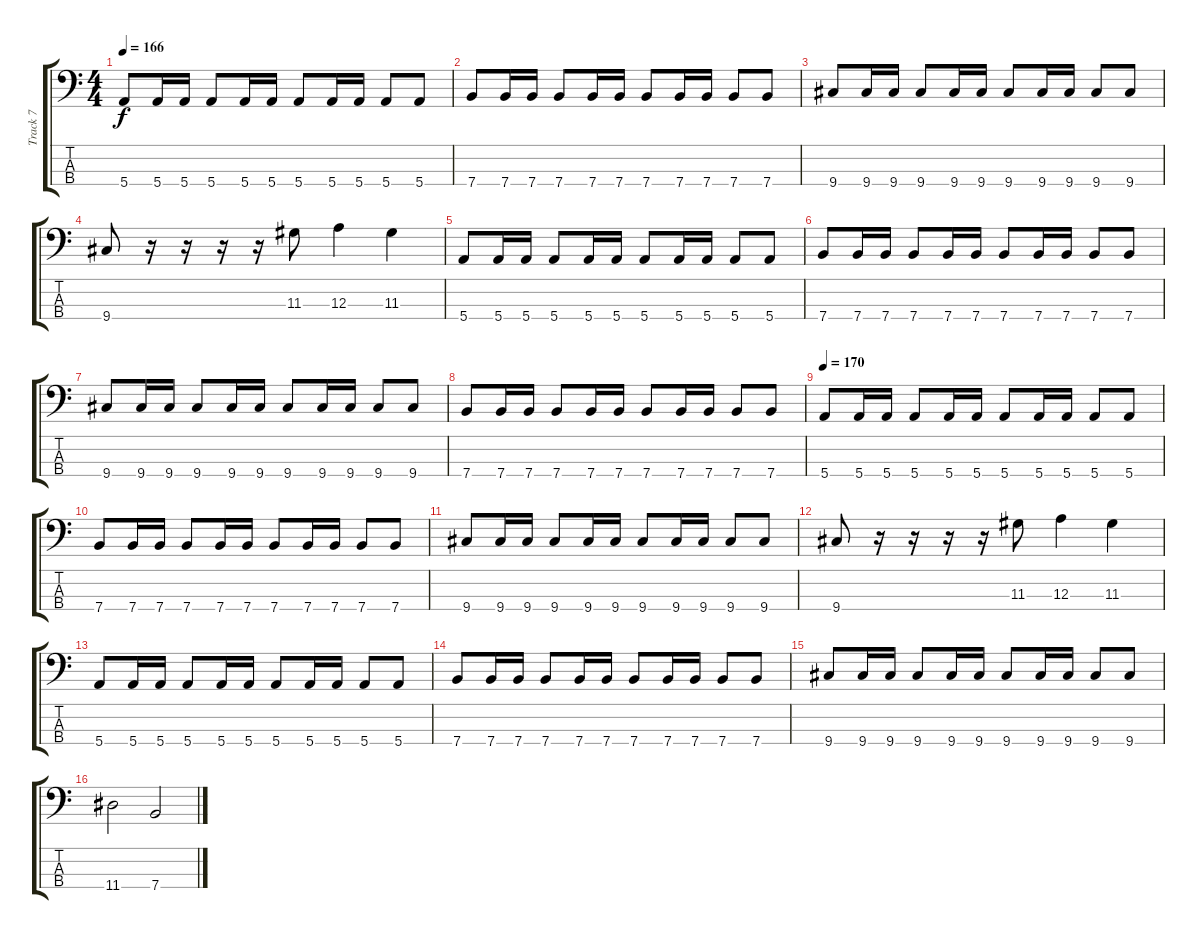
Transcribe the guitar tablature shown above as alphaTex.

\track ("Track 7" "Track 7") {instrument electricbassfinger}
\staff {score tabs}
\tuning (G2 D2 A1 E1) {hide}
\ts (4 4)
\tempo 166
\clef f4
\ks c
5.4.8{dy f} 5.4.16 5.4.16 5.4.8 5.4.16 5.4.16 5.4.8 5.4.16 5.4.16 5.4.8 5.4.8 |
7.4.8 7.4.16 7.4.16 7.4.8 7.4.16 7.4.16 7.4.8 7.4.16 7.4.16 7.4.8 7.4.8 |
9.4.8 9.4.16 9.4.16 9.4.8 9.4.16 9.4.16 9.4.8 9.4.16 9.4.16 9.4.8 9.4.8 |
9.4.8 r.16 r.16 r.16 r.16 11.3.8 12.3.4 11.3.4 |
5.4.8 5.4.16 5.4.16 5.4.8 5.4.16 5.4.16 5.4.8 5.4.16 5.4.16 5.4.8 5.4.8 |
7.4.8 7.4.16 7.4.16 7.4.8 7.4.16 7.4.16 7.4.8 7.4.16 7.4.16 7.4.8 7.4.8 |
9.4.8 9.4.16 9.4.16 9.4.8 9.4.16 9.4.16 9.4.8 9.4.16 9.4.16 9.4.8 9.4.8 |
7.4.8 7.4.16 7.4.16 7.4.8 7.4.16 7.4.16 7.4.8 7.4.16 7.4.16 7.4.8 7.4.8 |
\tempo 170
5.4.8 5.4.16 5.4.16 5.4.8 5.4.16 5.4.16 5.4.8 5.4.16 5.4.16 5.4.8 5.4.8 |
7.4.8 7.4.16 7.4.16 7.4.8 7.4.16 7.4.16 7.4.8 7.4.16 7.4.16 7.4.8 7.4.8 |
9.4.8 9.4.16 9.4.16 9.4.8 9.4.16 9.4.16 9.4.8 9.4.16 9.4.16 9.4.8 9.4.8 |
9.4.8 r.16 r.16 r.16 r.16 11.3.8 12.3.4 11.3.4 |
5.4.8 5.4.16 5.4.16 5.4.8 5.4.16 5.4.16 5.4.8 5.4.16 5.4.16 5.4.8 5.4.8 |
7.4.8 7.4.16 7.4.16 7.4.8 7.4.16 7.4.16 7.4.8 7.4.16 7.4.16 7.4.8 7.4.8 |
9.4.8 9.4.16 9.4.16 9.4.8 9.4.16 9.4.16 9.4.8 9.4.16 9.4.16 9.4.8 9.4.8 |
11.4.2 7.4.2
